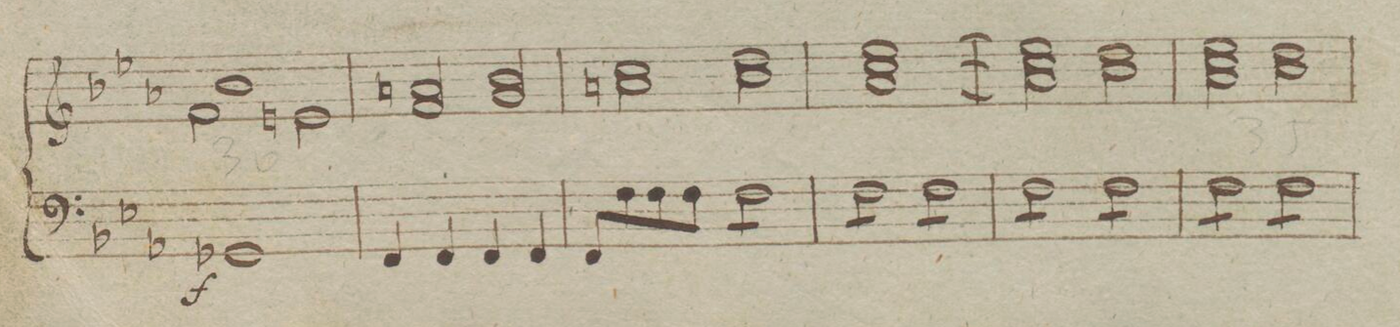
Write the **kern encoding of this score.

**kern	**dynam
*I"Organo	*
*clefF4	*
*k[b-e-a-]	*
*met(c)	*
*M4/4	*
1GG-X	f
=31	=31
4FF/	.
4FF/	.
4FF/	.
4FF/	.
=32	=32
8FF/L	.
8F\	.
8F\	.
8F\J	.
*tremolo	*
8F\L	.
8F\	.
8F\	.
8F\J	.
=33	=33
8F\L	.
8F\	.
8F\	.
8F\J	.
8F\L	.
8F\	.
8F\	.
8F\J	.
=34	=34
8F\L	.
8F\	.
8F\	.
8F\J	.
8F\L	.
8F\	.
8F\	.
8F\J	.
=35	=35
8F\L	.
8F\	.
8F\	.
8F\J	.
8F\L	.
8F\	.
8F\	.
8F\J	.
*Xtremolo	*
=36	=36
*-	*-
